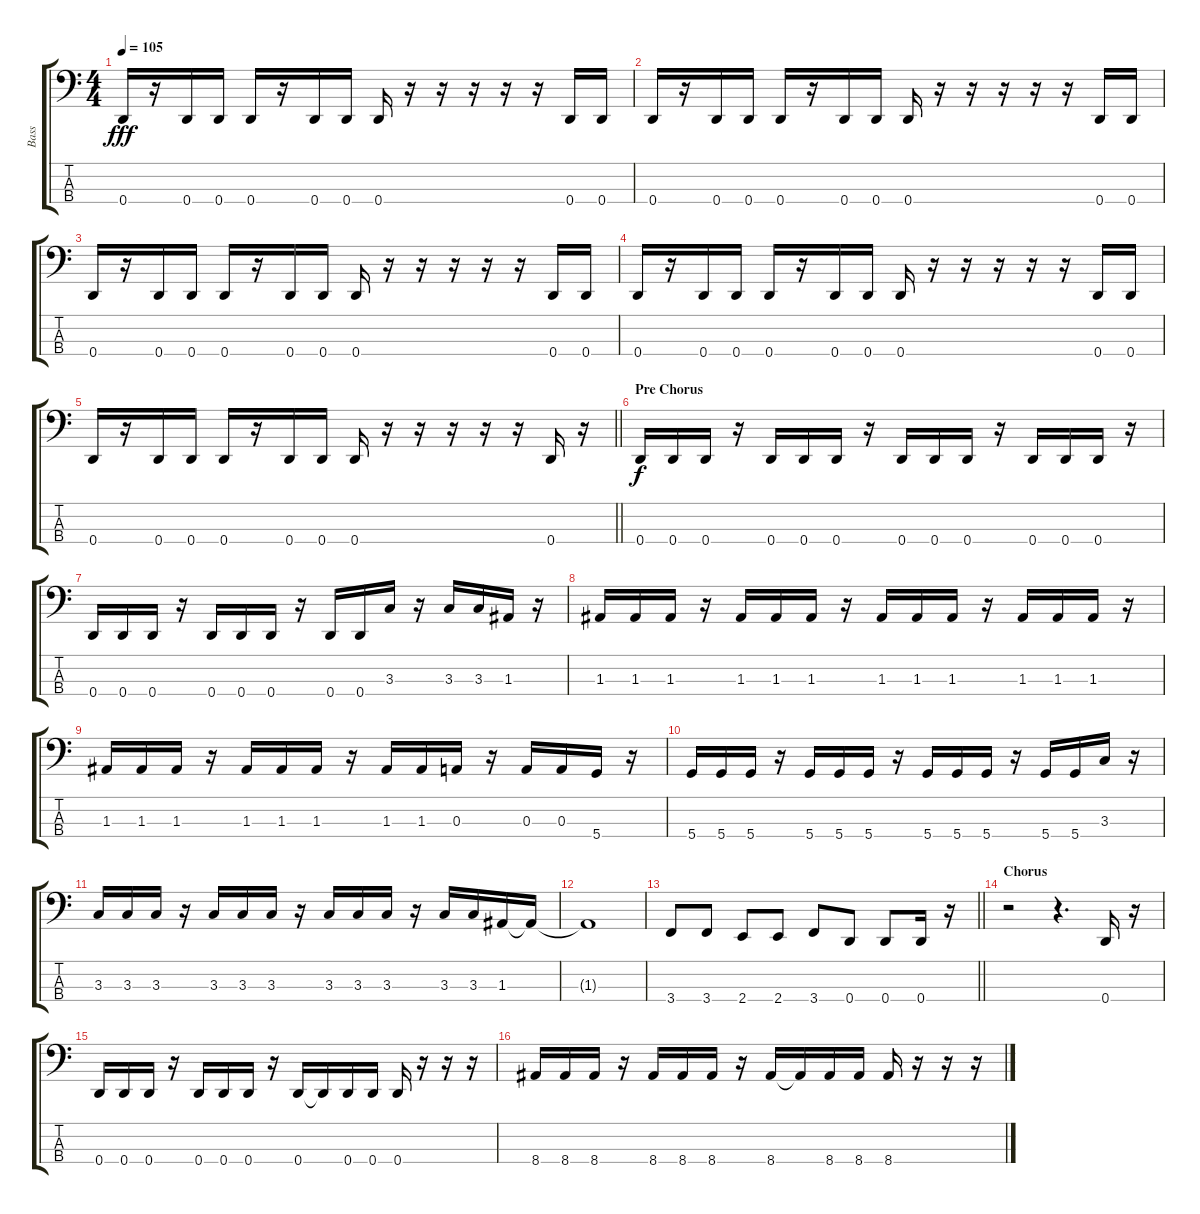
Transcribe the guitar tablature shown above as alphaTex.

\track ("Bass" "Bass") {instrument electricbassfinger}
\staff {score tabs}
\tuning (G2 D2 A1 D1) {hide}
\ts (4 4)
\tempo 105
\clef f4
\ks c
0.4.16{dy fff} r.16 0.4.16 0.4.16 0.4.16 r.16 0.4.16 0.4.16 0.4.16 r.16 r.16 r.16 r.16 r.16 0.4.16 0.4.16 |
0.4.16 r.16 0.4.16 0.4.16 0.4.16 r.16 0.4.16 0.4.16 0.4.16 r.16 r.16 r.16 r.16 r.16 0.4.16 0.4.16 |
0.4.16 r.16 0.4.16 0.4.16 0.4.16 r.16 0.4.16 0.4.16 0.4.16 r.16 r.16 r.16 r.16 r.16 0.4.16 0.4.16 |
0.4.16 r.16 0.4.16 0.4.16 0.4.16 r.16 0.4.16 0.4.16 0.4.16 r.16 r.16 r.16 r.16 r.16 0.4.16 0.4.16 |
\barLineRight lightlight
0.4.16 r.16 0.4.16 0.4.16 0.4.16 r.16 0.4.16 0.4.16 0.4.16 r.16 r.16 r.16 r.16 r.16 0.4.16 r.16 |
\section ("" "Pre Chorus")
0.4.16{dy f} 0.4.16 0.4.16 r.16 0.4.16 0.4.16 0.4.16 r.16 0.4.16 0.4.16 0.4.16 r.16 0.4.16 0.4.16 0.4.16 r.16 |
0.4.16 0.4.16 0.4.16 r.16 0.4.16 0.4.16 0.4.16 r.16 0.4.16 0.4.16 3.3.16 r.16 3.3.16 3.3.16 1.3.16 r.16 |
1.3.16 1.3.16 1.3.16 r.16 1.3.16 1.3.16 1.3.16 r.16 1.3.16 1.3.16 1.3.16 r.16 1.3.16 1.3.16 1.3.16 r.16 |
1.3.16 1.3.16 1.3.16 r.16 1.3.16 1.3.16 1.3.16 r.16 1.3.16 1.3.16 0.3.16 r.16 0.3.16 0.3.16 5.4.16 r.16 |
5.4.16 5.4.16 5.4.16 r.16 5.4.16 5.4.16 5.4.16 r.16 5.4.16 5.4.16 5.4.16 r.16 5.4.16 5.4.16 3.3.16 r.16 |
3.3.16 3.3.16 3.3.16 r.16 3.3.16 3.3.16 3.3.16 r.16 3.3.16 3.3.16 3.3.16 r.16 3.3.16 3.3.16 1.3.16 1.3{t}.16 |
1.3{t}.1 |
\barLineRight lightlight
3.4.8 3.4.8 2.4.8 2.4.8 3.4.8 0.4.8 0.4.8 0.4.16 r.16 |
\section ("" "Chorus")
r.2 r.4{d} 0.4.16 r.16 |
0.4.16 0.4.16 0.4.16 r.16 0.4.16 0.4.16 0.4.16 r.16 0.4.16 0.4{t}.16 0.4.16 0.4.16 0.4.16 r.16 r.16 r.16 |
8.4.16 8.4.16 8.4.16 r.16 8.4.16 8.4.16 8.4.16 r.16 8.4.16 8.4{t}.16 8.4.16 8.4.16 8.4.16 r.16 r.16 r.16
